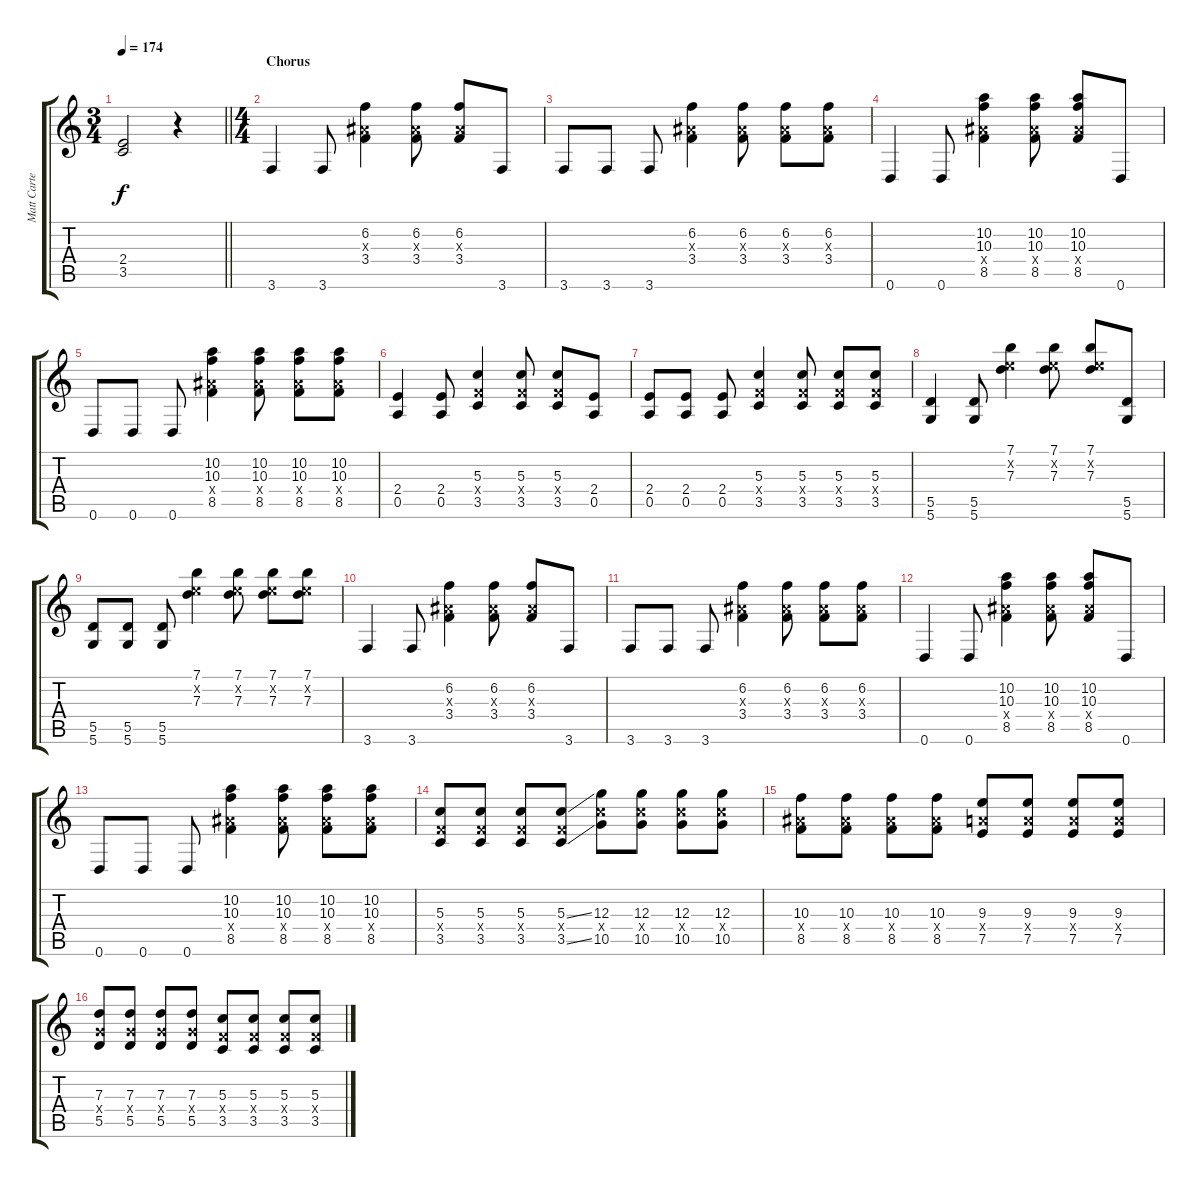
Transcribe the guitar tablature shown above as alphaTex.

\track ("Matt Carter Right" "Matt Carte") {instrument distortionguitar}
\staff {score tabs}
\tuning (E4 B3 G3 D3 A2 D2) {hide}
\ts (3 4)
\tempo 174
\clef g2
\barLineRight lightlight
\ks c
(2.4 3.5).2{dy f} r.4 |
\ts (4 4)
\section ("" "Chorus")
3.6.4{balance 16 instrument distortionguitar} 3.6.8 (6.2 3.3{x} 3.4).4 (6.2 3.3{x} 3.4).8 (6.2 3.3{x} 3.4).8 3.6.8 |
3.6.8 3.6.8 3.6.8 (6.2 3.3{x} 3.4).4 (6.2 3.3{x} 3.4).8 (6.2 3.3{x} 3.4).8 (6.2 3.3{x} 3.4).8 |
0.6.4 0.6.8 (10.2 10.3 8.4{x} 8.5).4 (10.2 10.3 8.4{x} 8.5).8 (10.2 10.3 8.4{x} 8.5).8 0.6.8 |
0.6.8 0.6.8 0.6.8 (10.2 10.3 8.4{x} 8.5).4 (10.2 10.3 8.4{x} 8.5).8 (10.2 10.3 8.4{x} 8.5).8 (10.2 10.3 8.4{x} 8.5).8 |
(2.4 0.5).4 (2.4 0.5).8 (5.3 3.4{x} 3.5).4 (5.3 3.4{x} 3.5).8 (5.3 3.4{x} 3.5).8 (2.4 0.5).8 |
(2.4 0.5).8 (2.4 0.5).8 (2.4 0.5).8 (5.3 3.4{x} 3.5).4 (5.3 3.4{x} 3.5).8 (5.3 3.4{x} 3.5).8 (5.3 3.4{x} 3.5).8 |
(5.5 5.6).4 (5.5 5.6).8 (7.1 5.2{x} 7.3).4 (7.1 5.2{x} 7.3).8 (7.1 5.2{x} 7.3).8 (5.5 5.6).8 |
(5.5 5.6).8 (5.5 5.6).8 (5.5 5.6).8 (7.1 5.2{x} 7.3).4 (7.1 5.2{x} 7.3).8 (7.1 5.2{x} 7.3).8 (7.1 5.2{x} 7.3).8 |
3.6.4 3.6.8 (6.2 3.3{x} 3.4).4 (6.2 3.3{x} 3.4).8 (6.2 3.3{x} 3.4).8 3.6.8 |
3.6.8 3.6.8 3.6.8 (6.2 3.3{x} 3.4).4 (6.2 3.3{x} 3.4).8 (6.2 3.3{x} 3.4).8 (6.2 3.3{x} 3.4).8 |
0.6.4 0.6.8 (10.2 10.3 8.4{x} 8.5).4 (10.2 10.3 8.4{x} 8.5).8 (10.2 10.3 8.4{x} 8.5).8 0.6.8 |
0.6.8 0.6.8 0.6.8 (10.2 10.3 8.4{x} 8.5).4 (10.2 10.3 8.4{x} 8.5).8 (10.2 10.3 8.4{x} 8.5).8 (10.2 10.3 8.4{x} 8.5).8 |
(5.3 3.4{x} 3.5).8 (5.3 3.4{x} 3.5).8 (5.3 3.4{x} 3.5).8 (5.3{ss} 3.4{x} 3.5{ss}).8 (12.3 10.4{x} 10.5).8 (12.3 10.4{x} 10.5).8 (12.3 10.4{x} 10.5).8 (12.3 10.4{x} 10.5).8 |
(10.3 8.4{x} 8.5).8 (10.3 8.4{x} 8.5).8 (10.3 8.4{x} 8.5).8 (10.3 8.4{x} 8.5).8 (9.3 7.4{x} 7.5).8 (9.3 7.4{x} 7.5).8 (9.3 7.4{x} 7.5).8 (9.3 7.4{x} 7.5).8 |
(7.3 5.4{x} 5.5).8 (7.3 5.4{x} 5.5).8 (7.3 5.4{x} 5.5).8 (7.3 5.4{x} 5.5).8 (5.3 3.4{x} 3.5).8 (5.3 3.4{x} 3.5).8 (5.3 3.4{x} 3.5).8 (5.3 3.4{x} 3.5).8
